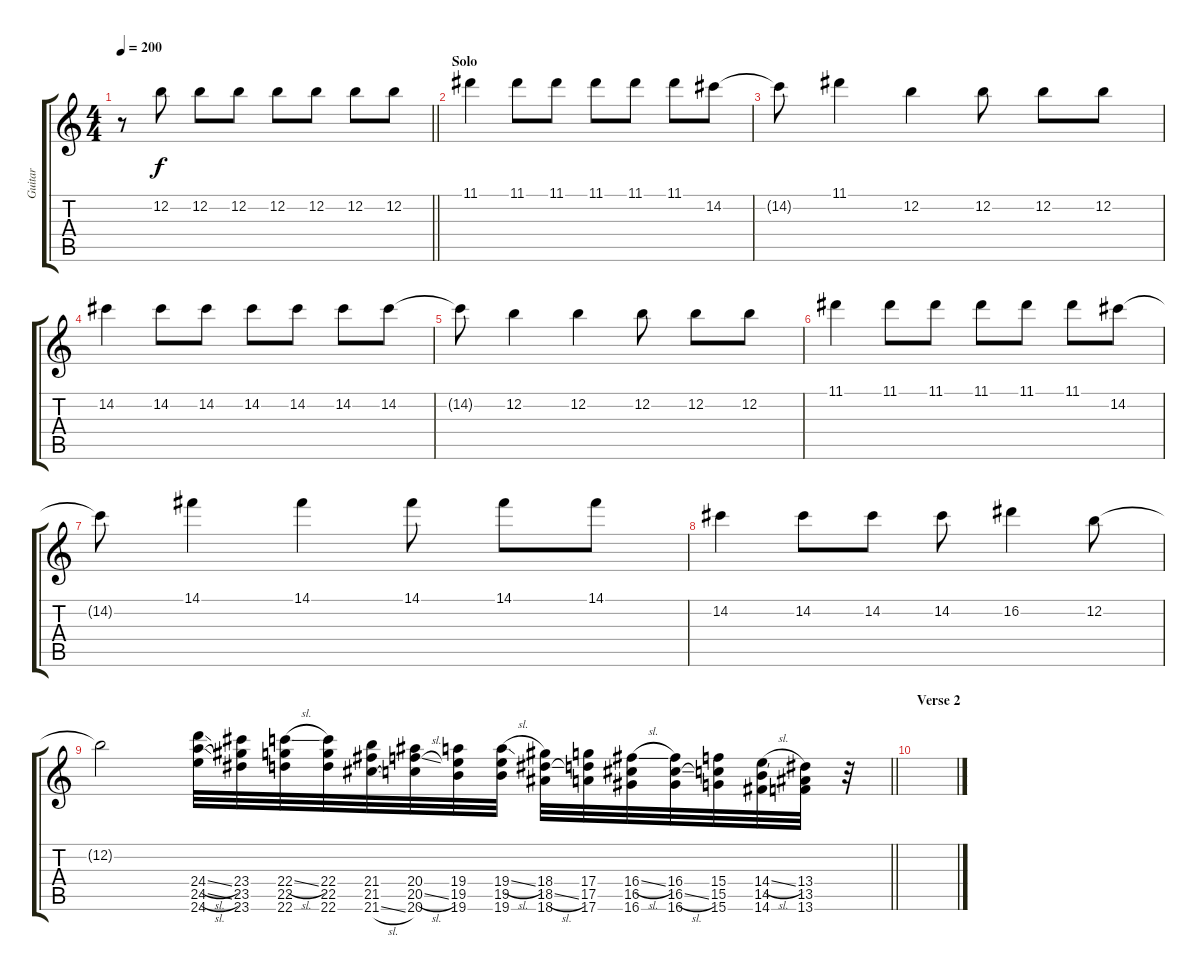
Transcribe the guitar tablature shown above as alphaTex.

\track ("Guitar" "Guitar") {instrument distortionguitar}
\staff {score tabs}
\tuning (E4 B3 G3 D3 A2 E2) {hide}
\ts (4 4)
\tempo 200
\clef g2
\barLineRight lightlight
\ks c
r.8{dy f} 12.2.8 12.2.8 12.2.8 12.2.8 12.2.8 12.2.8 12.2.8 |
\section ("" "Solo")
11.1.4 11.1.8 11.1.8 11.1.8 11.1.8 11.1.8 14.2.8 |
14.2{t}.8 11.1.4 12.2.4 12.2.8 12.2.8 12.2.8 |
14.2.4 14.2.8 14.2.8 14.2.8 14.2.8 14.2.8 14.2.8 |
14.2{t}.8 12.2.4 12.2.4 12.2.8 12.2.8 12.2.8 |
11.1.4 11.1.8 11.1.8 11.1.8 11.1.8 11.1.8 14.2.8 |
14.2{t}.8 14.1.4 14.1.4 14.1.8 14.1.8 14.1.8 |
14.2.4 14.2.8 14.2.8 14.2.8 16.2.4 12.2.8 |
\barLineRight lightlight
12.2{t}.2 (24.4{sl} 24.5{sl} 24.6).32 (23.4 23.5 23.6).32 (22.4{sl} 22.5 22.6).32 (22.4 22.5 22.6).32 (21.4 21.5 21.6{sl}).32 (20.4 20.5{sl} 20.6).32 (19.4 19.5 19.6).32 (19.4{sl} 19.5 19.6).32 (18.4 18.5{sl} 18.6).32 (17.4 17.5 17.6).32 (16.4{sl} 16.5 16.6).32 (16.4 16.5{sl} 16.6).32 (15.4 15.5 15.6).32 (14.4{sl} 14.5 14.6).32 (13.4 13.5 13.6).32 r.32 |
\section ("" "Verse 2")
